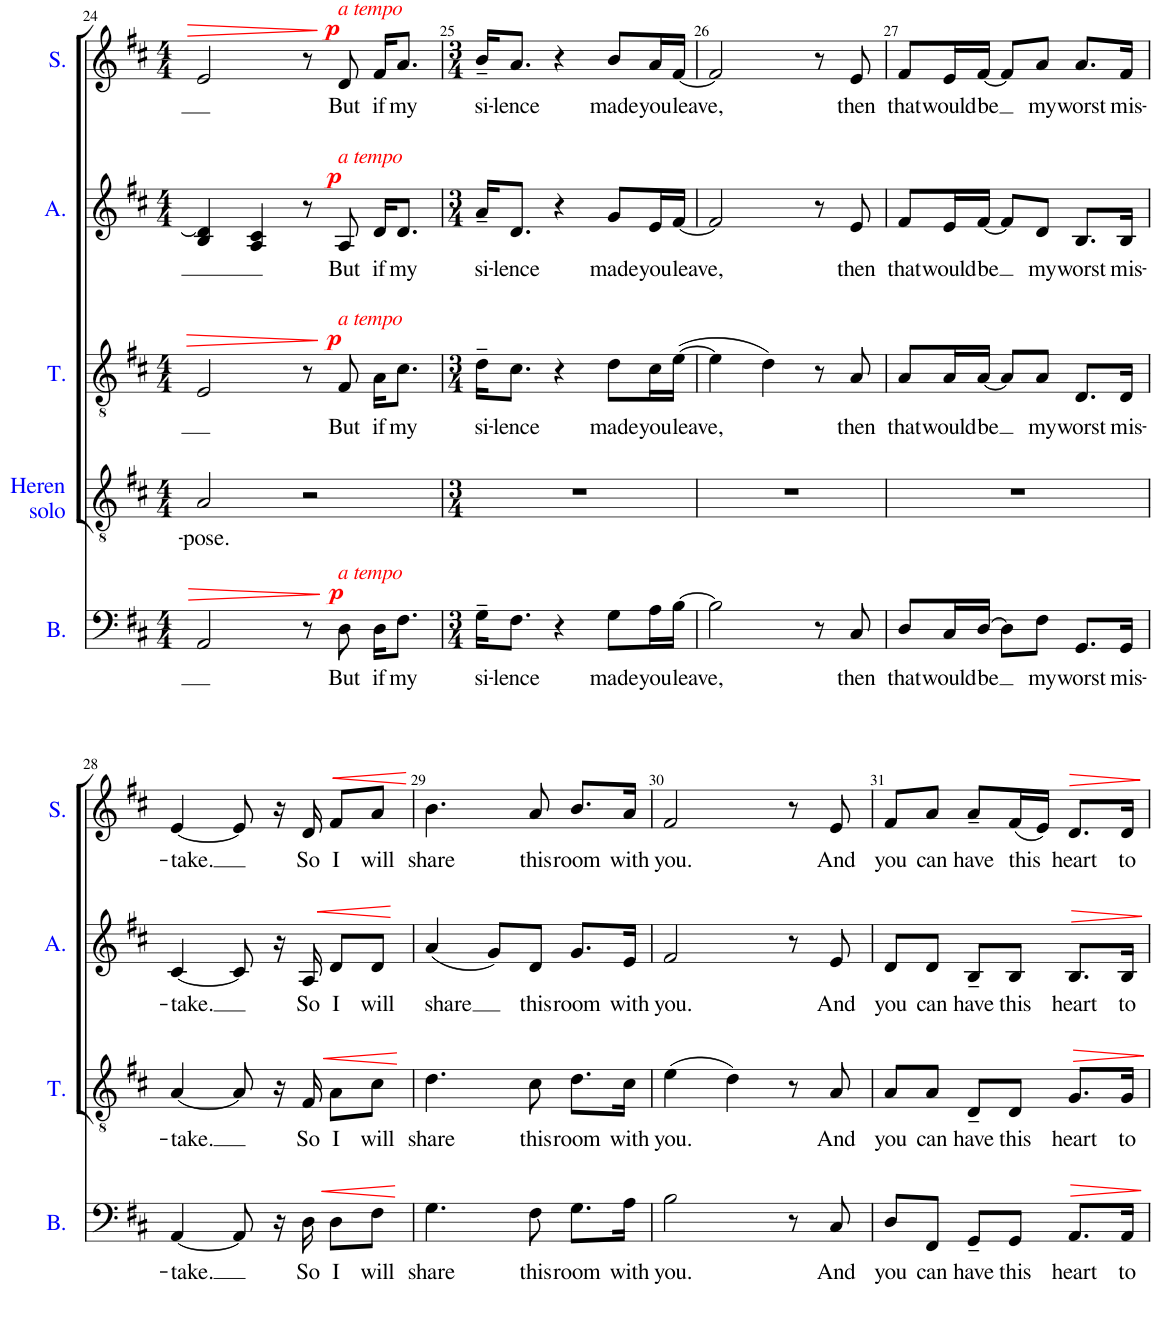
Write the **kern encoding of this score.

**kern	**text	**dynam	**kern	**text	**kern	**text	**dynam	**kern	**text	**dynam	**kern	**text	**dynam
*part5	*part5	*part5	*part4	*part4	*part3	*part3	*part3	*part2	*part2	*part2	*part1	*part1	*part1
*staff5	*staff5	*staff5	*staff4	*staff4	*staff3	*staff3	*staff3	*staff2	*staff2	*staff2	*staff1	*staff1	*staff1
*I"Bass	*	*	*I"Heren solo	*	*I"Tenor	*	*	*I"Alto	*	*	*I"Soprano	*	*
*I'B.	*	*	*I'Heren solo	*	*I'T.	*	*	*I'A.	*	*	*I'S.	*	*
!!LO:PB:g=z
*clefF4	*	*	*clefGv2	*	*clefGv2	*	*	*clefG2	*	*	*clefG2	*	*
*k[f#c#]	*	*	*k[f#c#]	*	*k[f#c#]	*	*	*k[f#c#]	*	*	*k[f#c#]	*	*
*M4/4	*	*	*M4/4	*	*M4/4	*	*	*M4/4	*	*	*M4/4	*	*
=24	=24	=24	=24	=24	=24	=24	=24	=24	=24	=24	=24	=24	=24
!	!	!LO:HP:b	!	!LO:LY:b	!	!	!LO:HP:b	!	!	!	!	!	!LO:HP:b
2AA/	.	>	2A/	-pose.	2E/	.	>	4B/ 4d/]	.	.	2e/	.	>
.	.	.	.	.	.	.	.	4A/ 4c#/	.	.	.	.	.
8r	.	.	2r	.	8r	.	.	8r	.	.	8r	.	.
!	!	!	!	!	!	!	!	!	!	!	!LO:TX:a:i:color=#FF0000:t=a tempo	!	!
!	!	!	!	!	!	!	!	!LO:TX:a:i:color=#FF0000:t=a tempo	!	!	!	!	!
!	!	!	!	!	!LO:TX:a:i:color=#FF0000:t=a tempo	!	!	!	!	!	!	!	!
!LO:TX:a:i:color=#FF0000:t=a tempo	!	!	!	!	!	!	!	!	!	!	!	!	!
!	!LO:LY:b	!LO:DY:n=1:a	!	!	!	!LO:LY:b	!LO:DY:n=1:a	!	!LO:LY:b	!LO:DY:a	!	!LO:LY:b	!LO:DY:n=1:a
8D\	But	] p	.	.	8F#/	But	] p	8A/	But	p	8d/	But	] p
!	!LO:LY:b	!	!	!	!	!LO:LY:b	!	!	!LO:LY:b	!	!	!LO:LY:b	!
16D\KL	if	.	.	.	16A\KL	if	.	16d/KL	if	.	16f#/KL	if	.
!	!LO:LY:b	!	!	!	!	!LO:LY:b	!	!	!LO:LY:b	!	!	!LO:LY:b	!
8.F#\J	my	.	.	.	8.c#\J	my	.	8.d/J	my	.	8.a/J	my	.
=25	=25	=25	=25	=25	=25	=25	=25	=25	=25	=25	=25	=25	=25
*M3/4	*	*	*M3/4	*	*M3/4	*	*	*M3/4	*	*	*M3/4	*	*
!	!LO:LY:b	!	!	!	!	!LO:LY:b	!	!	!LO:LY:b	!	!	!LO:LY:b	!
16G~\KL	si-	.	2.r	.	16d~\KL	si-	.	16a~/KL	si-	.	16b~/KL	si-	.
!	!LO:LY:b	!	!	!	!	!LO:LY:b	!	!	!LO:LY:b	!	!	!LO:LY:b	!
8.F#\J	-lence	.	.	.	8.c#\J	-lence	.	8.d/J	-lence	.	8.a/J	-lence	.
4r	.	.	.	.	4r	.	.	4r	.	.	4r	.	.
!	!LO:LY:b	!	!	!	!	!LO:LY:b	!	!	!LO:LY:b	!	!	!LO:LY:b	!
8G\L	made	.	.	.	8d\L	made	.	8g/L	made	.	8b/L	made	.
!	!LO:LY:b	!	!	!	!	!LO:LY:b	!	!	!LO:LY:b	!	!	!LO:LY:b	!
16A\L	you	.	.	.	16c#\L	you	.	16e/L	you	.	16a/L	you	.
!	!LO:LY:b	!	!	!	!	!LO:LY:b	!	!	!LO:LY:b	!	!	!LO:LY:b	!
[16B\JJ	leave,	.	.	.	([16e\JJ	leave,	.	[16f#/JJ	leave,	.	[16f#/JJ	leave,	.
=26	=26	=26	=26	=26	=26	=26	=26	=26	=26	=26	=26	=26	=26
2B\]	.	.	2.r	.	4e\]	.	.	2f#/]	.	.	2f#/]	.	.
.	.	.	.	.	4d\)	.	.	.	.	.	.	.	.
8r	.	.	.	.	8r	.	.	8r	.	.	8r	.	.
!	!LO:LY:b	!	!	!	!	!LO:LY:b	!	!	!LO:LY:b	!	!	!LO:LY:b	!
8C#/	then	.	.	.	8A/	then	.	8e/	then	.	8e/	then	.
=27	=27	=27	=27	=27	=27	=27	=27	=27	=27	=27	=27	=27	=27
!	!LO:LY:b	!	!	!	!	!LO:LY:b	!	!	!LO:LY:b	!	!	!LO:LY:b	!
8D/L	that	.	2.r	.	8A/L	that	.	8f#/L	that	.	8f#/L	that	.
!	!LO:LY:b	!	!	!	!	!LO:LY:b	!	!	!LO:LY:b	!	!	!LO:LY:b	!
16C#/L	would	.	.	.	16A/L	would	.	16e/L	would	.	16e/L	would	.
!	!LO:LY:b	!	!	!	!	!LO:LY:b	!	!	!LO:LY:b	!	!	!LO:LY:b	!
[16D/JJ	be	.	.	.	[16A/JJ	be	.	[16f#/JJ	be	.	[16f#/JJ	be	.
8D\L]	.	.	.	.	8A/L]	.	.	8f#/L]	.	.	8f#/L]	.	.
!	!LO:LY:b	!	!	!	!	!LO:LY:b	!	!	!LO:LY:b	!	!	!LO:LY:b	!
8F#\J	my	.	.	.	8A/J	my	.	8d/J	my	.	8a/J	my	.
!	!LO:LY:b	!	!	!	!	!LO:LY:b	!	!	!LO:LY:b	!	!	!LO:LY:b	!
8.GG/L	worst	.	.	.	8.D/L	worst	.	8.B/L	worst	.	8.a/L	worst	.
!	!LO:LY:b	!	!	!	!	!LO:LY:b	!	!	!LO:LY:b	!	!	!LO:LY:b	!
16GG/Jk	mis-	.	.	.	16D/Jk	mis-	.	16B/Jk	mis-	.	16f#/Jk	mis-	.
!!LO:LB:g=z
=28	=28	=28	=28	=28	=28	=28	=28	=28	=28	=28	=28	=28	=28
!	!LO:LY:b	!	!	!	!	!LO:LY:b	!	!	!LO:LY:b	!	!	!LO:LY:b	!
[4AA/	-take.	.	2.r	.	[4A/	-take.	.	[4c#/	-take.	.	[4e/	-take.	.
8AA/]	.	.	.	.	8A/]	.	.	8c#/]	.	.	8e/]	.	.
16r	.	.	.	.	16r	.	.	16r	.	.	16r	.	.
!	!LO:LY:b	!	!	!	!	!LO:LY:b	!	!	!LO:LY:b	!	!	!LO:LY:b	!
16D\	So	.	.	.	16F#/	So	.	16A/	So	.	16d/	So	.
!	!LO:LY:b	!LO:HP:b	!	!	!	!LO:LY:b	!LO:HP:b	!	!LO:LY:b	!LO:HP:b	!	!LO:LY:b	!LO:HP:b
8D\L	I	<	.	.	8A\L	I	<	8d/L	I	<	8f#/L	I	<
!	!LO:LY:b	!	!	!	!	!LO:LY:b	!	!	!LO:LY:b	!	!	!LO:LY:b	!
8F#\J	will	.	.	.	8c#\J	will	.	8d/J	will	.	8a/J	will	.
.	.	[	.	.	.	.	[	.	.	[	.	.	[
=29	=29	=29	=29	=29	=29	=29	=29	=29	=29	=29	=29	=29	=29
!	!LO:LY:b	!	!	!	!	!LO:LY:b	!	!	!LO:LY:b	!	!	!LO:LY:b	!
4.G\	share	.	2.r	.	4.d\	share	.	(4a/	share	.	4.b\	share	.
.	.	.	.	.	.	.	.	8g/L)	.	.	.	.	.
!	!LO:LY:b	!	!	!	!	!LO:LY:b	!	!	!LO:LY:b	!	!	!LO:LY:b	!
8F#\	this	.	.	.	8c#\	this	.	8d/J	this	.	8a/	this	.
!	!LO:LY:b	!	!	!	!	!LO:LY:b	!	!	!LO:LY:b	!	!	!LO:LY:b	!
8.G\L	room	.	.	.	8.d\L	room	.	8.g/L	room	.	8.b/L	room	.
!	!LO:LY:b	!	!	!	!	!LO:LY:b	!	!	!LO:LY:b	!	!	!LO:LY:b	!
16A\Jk	with	.	.	.	16c#\Jk	with	.	16e/Jk	with	.	16a/Jk	with	.
=30	=30	=30	=30	=30	=30	=30	=30	=30	=30	=30	=30	=30	=30
!	!LO:LY:b	!	!	!	!	!LO:LY:b	!	!	!LO:LY:b	!	!	!LO:LY:b	!
2B\	you.	.	2.r	.	(4e\	you.	.	2f#/	you.	.	2f#/	you.	.
.	.	.	.	.	4d\)	.	.	.	.	.	.	.	.
8r	.	.	.	.	8r	.	.	8r	.	.	8r	.	.
!	!LO:LY:b	!	!	!	!	!LO:LY:b	!	!	!LO:LY:b	!	!	!LO:LY:b	!
8C#/	And	.	.	.	8A/	And	.	8e/	And	.	8e/	And	.
=31	=31	=31	=31	=31	=31	=31	=31	=31	=31	=31	=31	=31	=31
!	!LO:LY:b	!	!	!	!	!LO:LY:b	!	!	!LO:LY:b	!	!	!LO:LY:b	!
8D/L	you	.	2.r	.	8A/L	you	.	8d/L	you	.	8f#/L	you	.
!	!LO:LY:b	!	!	!	!	!LO:LY:b	!	!	!LO:LY:b	!	!	!LO:LY:b	!
8FF#/J	can	.	.	.	8A/J	can	.	8d/J	can	.	8a/J	can	.
!	!LO:LY:b	!	!	!	!	!LO:LY:b	!	!	!LO:LY:b	!	!	!LO:LY:b	!
8GG~/L	have	.	.	.	8D~/L	have	.	8B~/L	have	.	8a~/L	have	.
!	!LO:LY:b	!	!	!	!	!LO:LY:b	!	!	!LO:LY:b	!	!	!LO:LY:b	!
8GG/J	this	.	.	.	8D/J	this	.	8B/J	this	.	(16f#/L	this	.
.	.	.	.	.	.	.	.	.	.	.	16e/JJ)	.	.
!	!LO:LY:b	!LO:HP:b	!	!	!	!LO:LY:b	!LO:HP:b	!	!LO:LY:b	!LO:HP:b	!	!LO:LY:b	!LO:HP:b
8.AA/L	heart	>	.	.	8.G/L	heart	>	8.B/L	heart	>	8.d/L	heart	>
!	!LO:LY:b	!	!	!	!	!LO:LY:b	!	!	!LO:LY:b	!	!	!LO:LY:b	!
16AA/Jk	to	.	.	.	16G/Jk	to	.	16B/Jk	to	.	16d/Jk	to	.
.	.	]	.	.	.	.	]	.	.	]	.	.	]
=	=	=	=	=	=	=	=	=	=	=	=	=	=
*-	*-	*-	*-	*-	*-	*-	*-	*-	*-	*-	*-	*-	*-
